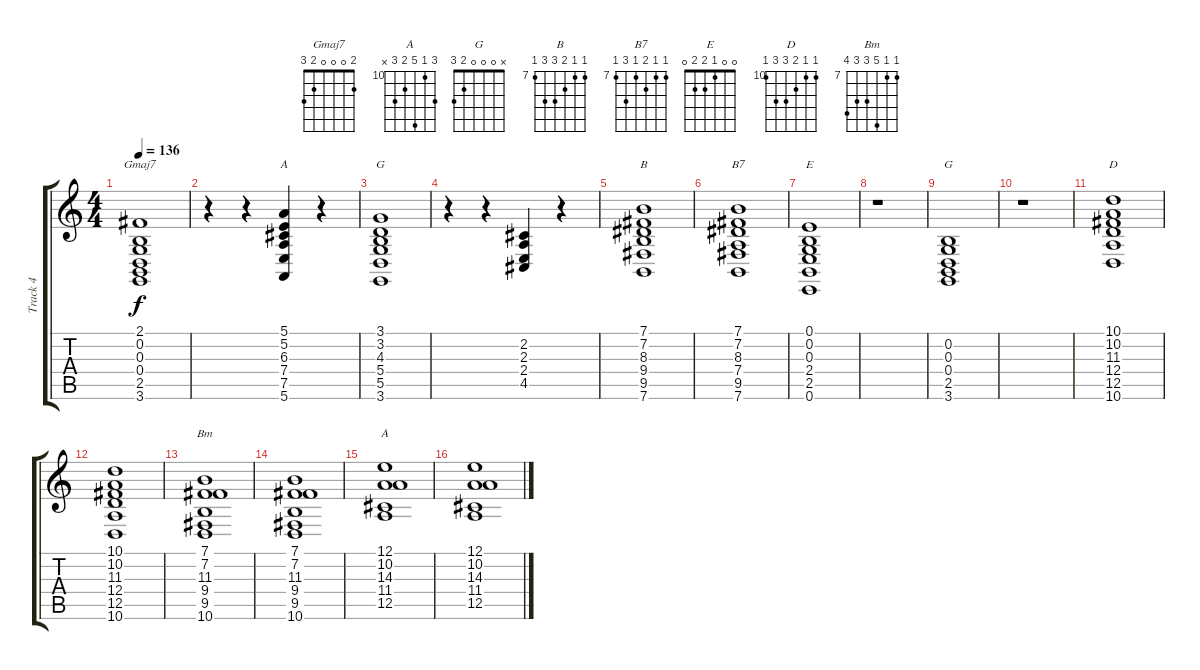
\track ("Track 4" "Track 4") {instrument synthstrings1}
\staff {score tabs}
\tuning (E4 B3 G3 D3 A2 E2) {hide}
\chord ("Gmaj7" 2 0 0 0 2 3)
\chord ("A" 5 5 6 7 7 5) {firstfret 5}
\chord ("G" 3 3 4 5 5 3) {firstfret 3}
\chord ("B" 7 7 8 9 9 7) {firstfret 7}
\chord ("B7" 7 7 8 7 9 7) {firstfret 7}
\chord ("E" 0 0 1 2 2 0)
\chord ("G" x 0 0 0 2 3)
\chord ("D" 10 10 11 12 12 10) {firstfret 10}
\chord ("Bm" 7 7 11 9 9 10) {firstfret 7}
\chord ("A" 12 10 14 11 12 x) {firstfret 10}
\ts (4 4)
\tempo 136
\clef g2
\ks c
(2.1 0.2 0.3 0.4 2.5 3.6).1{ch "Gmaj7" dy f} |
r.4 r.4 (5.1 5.2 6.3 7.4 7.5 5.6).4{ch "A"} r.4 |
(3.1 3.2 4.3 5.4 5.5 3.6).1{ch "G"} |
r.4 r.4 (2.2 2.3 2.4 4.5).4 r.4 |
(7.1 7.2 8.3 9.4 9.5 7.6).1{ch "B"} |
(7.1 7.2 8.3 7.4 9.5 7.6).1{ch "B7"} |
(0.1 0.2 0.3 2.4 2.5 0.6).1{ch "E"} |
r.1 |
(0.2 0.3 0.4 2.5 3.6).1{ch "G"} |
r.1 |
(10.1 10.2 11.3 12.4 12.5 10.6).1{ch "D"} |
(10.1 10.2 11.3 12.4 12.5 10.6).1 |
(7.1 7.2 11.3 9.4 9.5 10.6).1{ch "Bm"} |
(7.1 7.2 11.3 9.4 9.5 10.6).1 |
(12.1 10.2 14.3 11.4 12.5).1{ch "A"} |
(12.1 10.2 14.3 11.4 12.5).1
